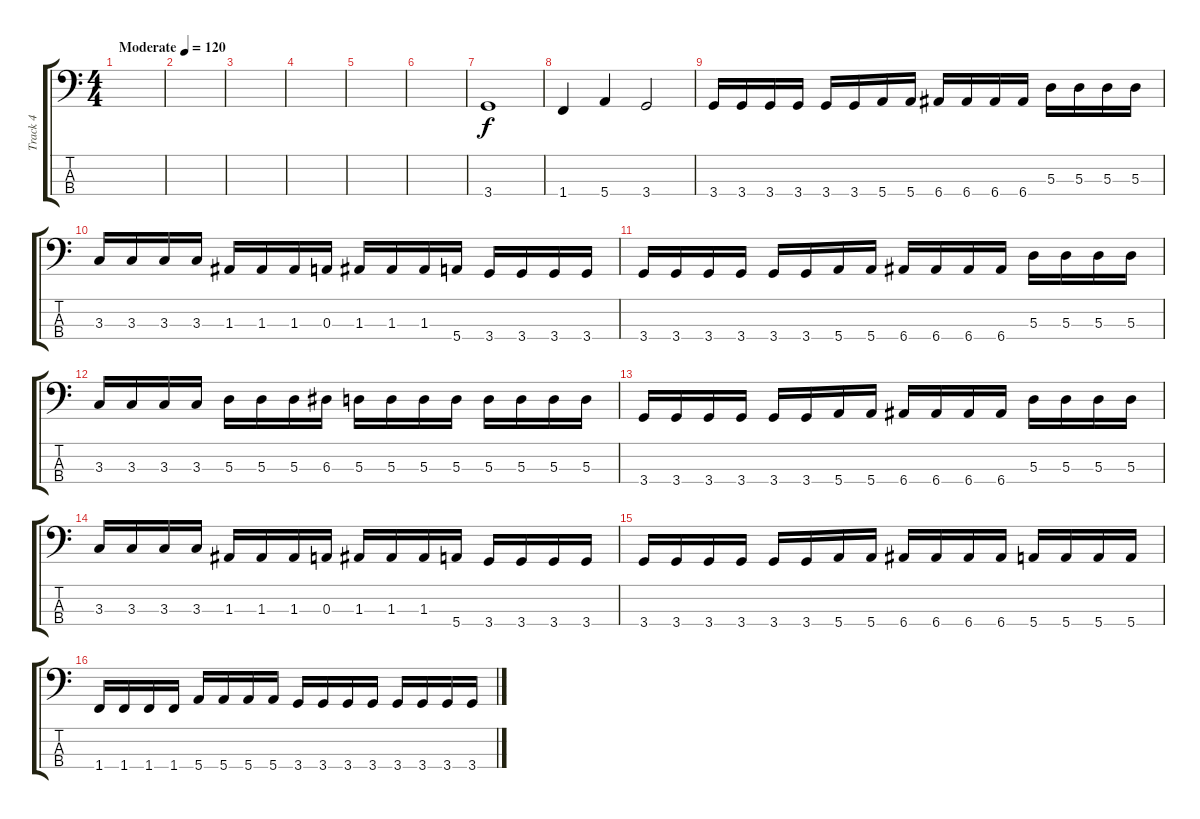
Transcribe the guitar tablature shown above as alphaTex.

\track ("Track 4" "Track 4") {instrument electricbassfinger}
\staff {score tabs}
\tuning (G2 D2 A1 E1) {hide}
\ts (4 4)
\tempo (120 "Moderate")
\clef f4
\ks c
|
|
|
|
|
|
3.4.1 |
1.4.4 5.4.4 3.4.2 |
3.4.16 3.4.16 3.4.16 3.4.16 3.4.16 3.4.16 5.4.16 5.4.16 6.4.16 6.4.16 6.4.16 6.4.16 5.3.16 5.3.16 5.3.16 5.3.16 |
3.3.16 3.3.16 3.3.16 3.3.16 1.3.16 1.3.16 1.3.16 0.3.16 1.3.16 1.3.16 1.3.16 5.4.16 3.4.16 3.4.16 3.4.16 3.4.16 |
3.4.16 3.4.16 3.4.16 3.4.16 3.4.16 3.4.16 5.4.16 5.4.16 6.4.16 6.4.16 6.4.16 6.4.16 5.3.16 5.3.16 5.3.16 5.3.16 |
3.3.16 3.3.16 3.3.16 3.3.16 5.3.16 5.3.16 5.3.16 6.3.16 5.3.16 5.3.16 5.3.16 5.3.16 5.3.16 5.3.16 5.3.16 5.3.16 |
3.4.16 3.4.16 3.4.16 3.4.16 3.4.16 3.4.16 5.4.16 5.4.16 6.4.16 6.4.16 6.4.16 6.4.16 5.3.16 5.3.16 5.3.16 5.3.16 |
3.3.16 3.3.16 3.3.16 3.3.16 1.3.16 1.3.16 1.3.16 0.3.16 1.3.16 1.3.16 1.3.16 5.4.16 3.4.16 3.4.16 3.4.16 3.4.16 |
3.4.16 3.4.16 3.4.16 3.4.16 3.4.16 3.4.16 5.4.16 5.4.16 6.4.16 6.4.16 6.4.16 6.4.16 5.4.16 5.4.16 5.4.16 5.4.16 |
1.4.16 1.4.16 1.4.16 1.4.16 5.4.16 5.4.16 5.4.16 5.4.16 3.4.16 3.4.16 3.4.16 3.4.16 3.4.16 3.4.16 3.4.16 3.4.16
